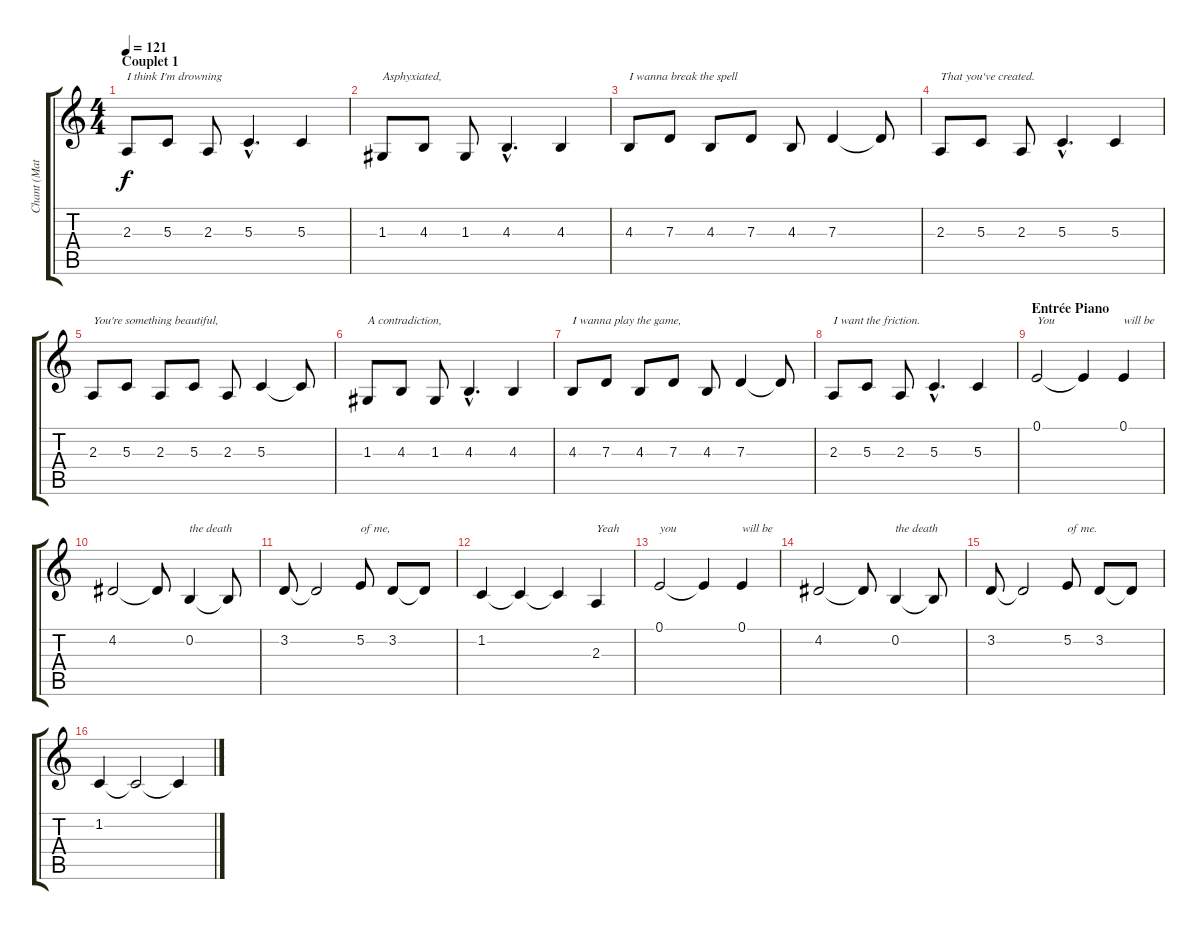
\track ("Chant (Matthew Bellamy)" "Chant (Mat") {instrument synthbrass1}
\staff {score tabs}
\tuning (E4 B3 G3 D3 A2 E2) {hide}
\ts (4 4)
\section ("" "Couplet 1")
\tempo 121
\clef g2
\ks c
2.3.8{txt "I think I'm drowning" dy f instrument synthbrass1} 5.3.8 2.3.8 5.3{hac}.4{d} 5.3.4 |
1.3.8{txt "Asphyxiated,"} 4.3.8 1.3.8 4.3{hac}.4{d} 4.3.4 |
4.3.8{txt "I wanna break the spell"} 7.3.8 4.3.8 7.3.8 4.3.8 7.3.4 7.3{t}.8 |
2.3.8{txt "That you've created."} 5.3.8 2.3.8 5.3{hac}.4{d} 5.3.4 |
2.3.8{txt "You're something beautiful,"} 5.3.8 2.3.8 5.3.8 2.3.8 5.3.4 5.3{t}.8 |
1.3.8{txt "A contradiction,"} 4.3.8 1.3.8 4.3{hac}.4{d} 4.3.4 |
4.3.8{txt "I wanna play the game,"} 7.3.8 4.3.8 7.3.8 4.3.8 7.3.4 7.3{t}.8 |
2.3.8{txt "I want the friction."} 5.3.8 2.3.8 5.3{hac}.4{d} 5.3.4 |
\section ("" "Entrée Piano")
0.1.2{txt "You"} 0.1{t}.4 0.1.4{txt "will be "} |
4.2.2 4.2{t}.8 0.2.4{txt "the death "} 0.2{t}.8 |
3.2.8 3.2{t}.2 5.2.8{txt "of me,"} 3.2.8 3.2{t}.8 |
1.2.4 1.2{t}.4 1.2{t}.4 2.3.4{txt "Yeah"} |
0.1.2{txt "you"} 0.1{t}.4 0.1.4{txt "will be"} |
4.2.2 4.2{t}.8 0.2.4{txt "the death "} 0.2{t}.8 |
3.2.8 3.2{t}.2 5.2.8{txt "of me."} 3.2.8 3.2{t}.8 |
1.2.4 1.2{t}.2 1.2{t}.4
